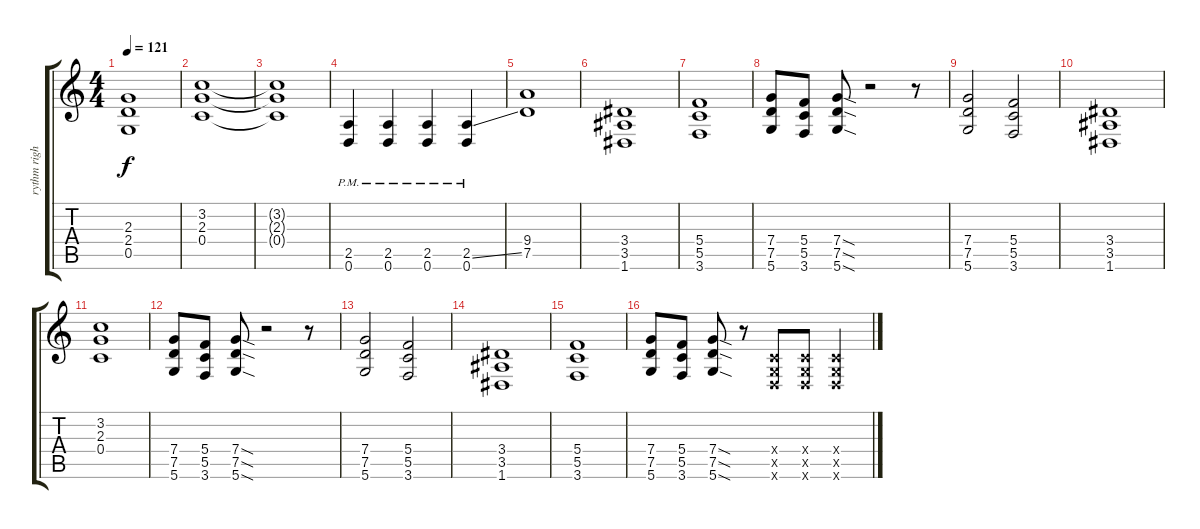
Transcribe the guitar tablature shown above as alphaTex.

\track ("rythm right" "rythm righ") {instrument distortionguitar}
\staff {score tabs}
\tuning (D4 A3 F3 C3 G2 D2) {hide}
\ts (4 4)
\tempo 121
\clef g2
\ks c
(2.3{t} 2.4{t} 0.5{t}).1{dy f} |
(3.2 2.3 0.4).1 |
(3.2{t} 2.3{t} 0.4{t}).1 |
(2.5{pm} 0.6).4 (2.5{pm} 0.6).4 (2.5{pm} 0.6).4 (2.5{ss pm} 0.6).4 |
(9.4 7.5).1 |
(3.4 3.5 1.6).1 |
(5.4 5.5 3.6).1 |
(7.4 7.5 5.6).8 (5.4 5.5 3.6).8 (7.4{sod} 7.5{sod} 5.6{sod}).8 r.2 r.8 |
(7.4 7.5 5.6).2 (5.4 5.5 3.6).2 |
(3.4 3.5 1.6).1 |
(3.2 2.3 0.4).1 |
(7.4 7.5 5.6).8 (5.4 5.5 3.6).8 (7.4{sod} 7.5{sod} 5.6{sod}).8 r.2 r.8 |
(7.4 7.5 5.6).2 (5.4 5.5 3.6).2 |
(3.4 3.5 1.6).1 |
(5.4 5.5 3.6).1 |
(7.4 7.5 5.6).8 (5.4 5.5 3.6).8 (7.4{sod} 7.5{sod} 5.6{sod}).8 r.8 (0.4{x} 0.5{x} 0.6{x}).8 (0.4{x} 0.5{x} 0.6{x}).8 (0.4{x} 0.5{x} 0.6{x}).4
